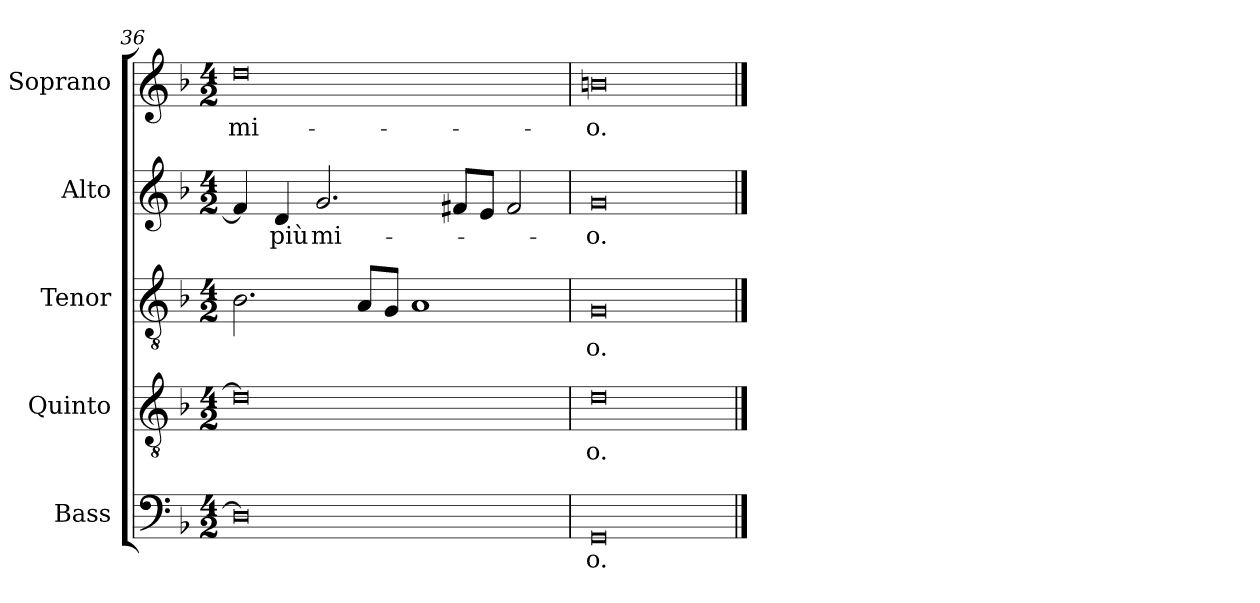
**kern	**text	**kern	**text	**kern	**text	**kern	**text	**kern	**text
*part5	*part5	*part4	*part4	*part3	*part3	*part2	*part2	*part1	*part1
*staff5	*staff5	*staff4	*staff4	*staff3	*staff3	*staff2	*staff2	*staff1	*staff1
*I"Bass	*	*I"Quinto	*	*I"Tenor	*	*I"Alto	*	*I"Soprano	*
*I'B	*	*I'Q	*	*I'T	*	*I'A	*	*I'S	*
!!LO:LB:g=z
*clefF4	*	*clefGv2	*	*clefGv2	*	*clefG2	*	*clefG2	*
*k[b-]	*	*k[b-]	*	*k[b-]	*	*k[b-]	*	*k[b-]	*
*F:	*	*F:	*	*F:	*	*F:	*	*F:	*
*M4/2	*	*M4/2	*	*M4/2	*	*M4/2	*	*M4/2	*
=36	=36	=36	=36	=36	=36	=36	=36	=36	=36
!	!	!	!	!	!	!	!	!	!LO:LY:b
0D]	.	0d]	.	2.B-\	.	4f/]	.	0dd	mi-
!	!	!	!	!	!	!	!LO:LY:b	!	!
.	.	.	.	.	.	4d/	più	.	.
!	!	!	!	!	!	!	!LO:LY:b	!	!
.	.	.	.	.	.	2.g/	mi-	.	.
.	.	.	.	8A/L	.	.	.	.	.
.	.	.	.	8G/J	.	.	.	.	.
.	.	.	.	1A	.	.	.	.	.
.	.	.	.	.	.	8f#X/L	.	.	.
.	.	.	.	.	.	8e/J	.	.	.
.	.	.	.	.	.	2f#/	.	.	.
=37	=37	=37	=37	=37	=37	=37	=37	=37	=37
!	!LO:LY:b	!	!LO:LY:b	!	!LO:LY:b	!	!LO:LY:b	!	!LO:LY:b
0GG	-o.	0d	-o.	0G	-o.	0g	-o.	0bn	-o.
==	==	==	==	==	==	==	==	==	==
*-	*-	*-	*-	*-	*-	*-	*-	*-	*-
